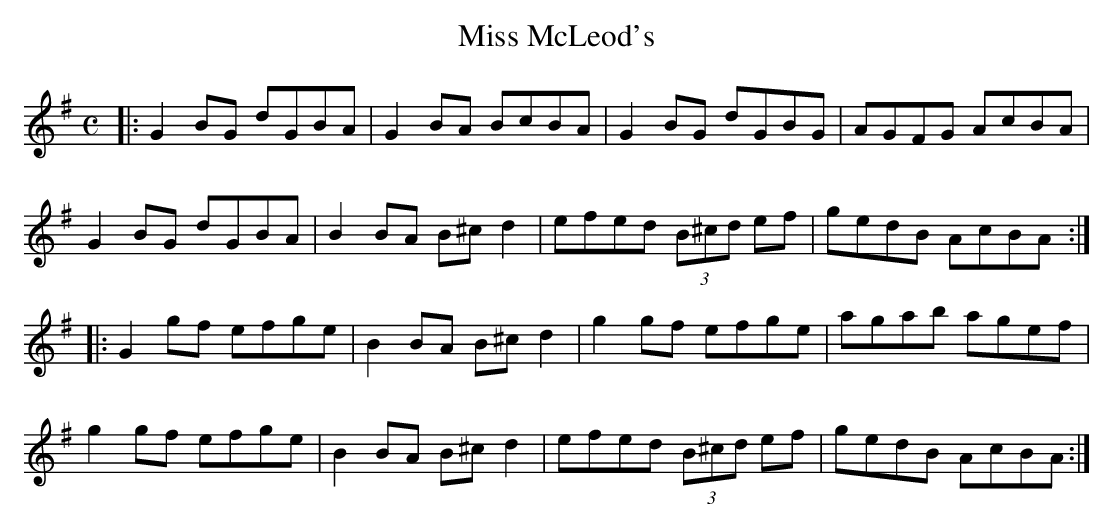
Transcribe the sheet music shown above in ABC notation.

X:1
T:Miss McLeod's
M:C
K:G
L:1/8
|: G2 BG dGBA|G2 BA BcBA| G2 BG dGBG|AGFG AcBA|
G2 BG dGBA|B2 BA B^c d2|efed (3B^cd ef|gedB AcBA :|
|:G2 gf efge|B2 BA B^c d2|g2 gf efge|agab agef|
g2 gf efge|B2 BA B^c d2|efed (3B^cd ef|gedB AcBA :|
